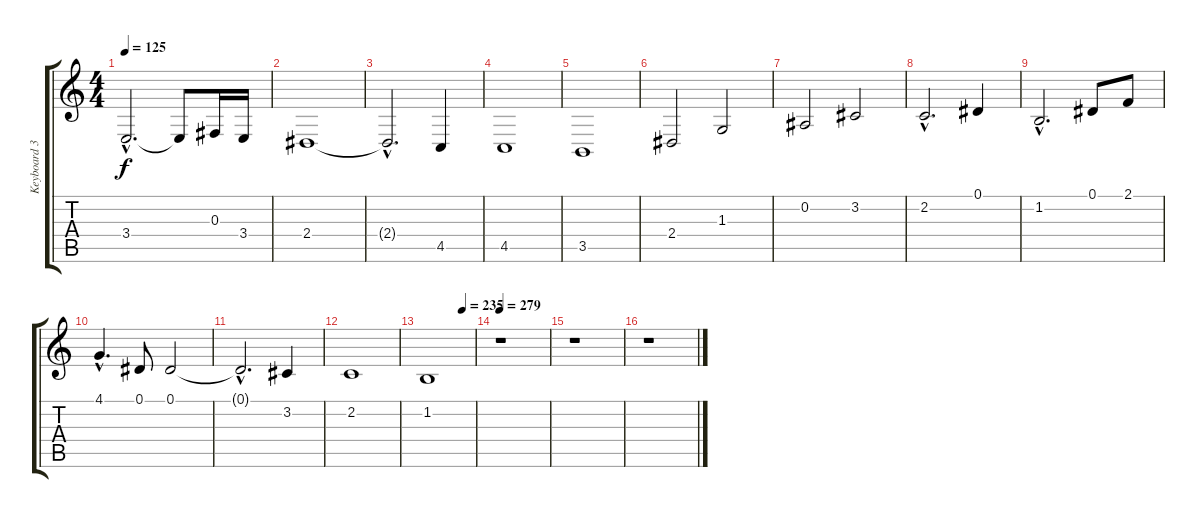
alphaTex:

\track ("Keyboard 3" "Keyboard 3") {instrument stringensemble2}
\staff {score tabs}
\tuning (Eb4 Bb3 Gb3 Db3 Ab2 Eb2) {hide}
\ts (4 4)
\tempo 125
\clef g2
\ks c
3.4{hac}.2{d dy f} 3.4{t}.8 0.3.16 3.4.16 |
2.4.1 |
2.4{hac t}.2{d} 4.5.4 |
4.5.1 |
3.5.1 |
2.4.2 1.3.2 |
0.2.2 3.2.2 |
2.2{hac}.2{d} 0.1.4 |
1.2{hac}.2{d} 0.1.8 2.1.8 |
4.1{hac}.4{d} 0.1.8 0.1.2 |
0.1{hac t}.2{d} 3.2.4 |
2.2.1 |
\tempo (235 0.75)
1.2.1 |
\tempo 279
r.1 |
r.1 |
r.1
